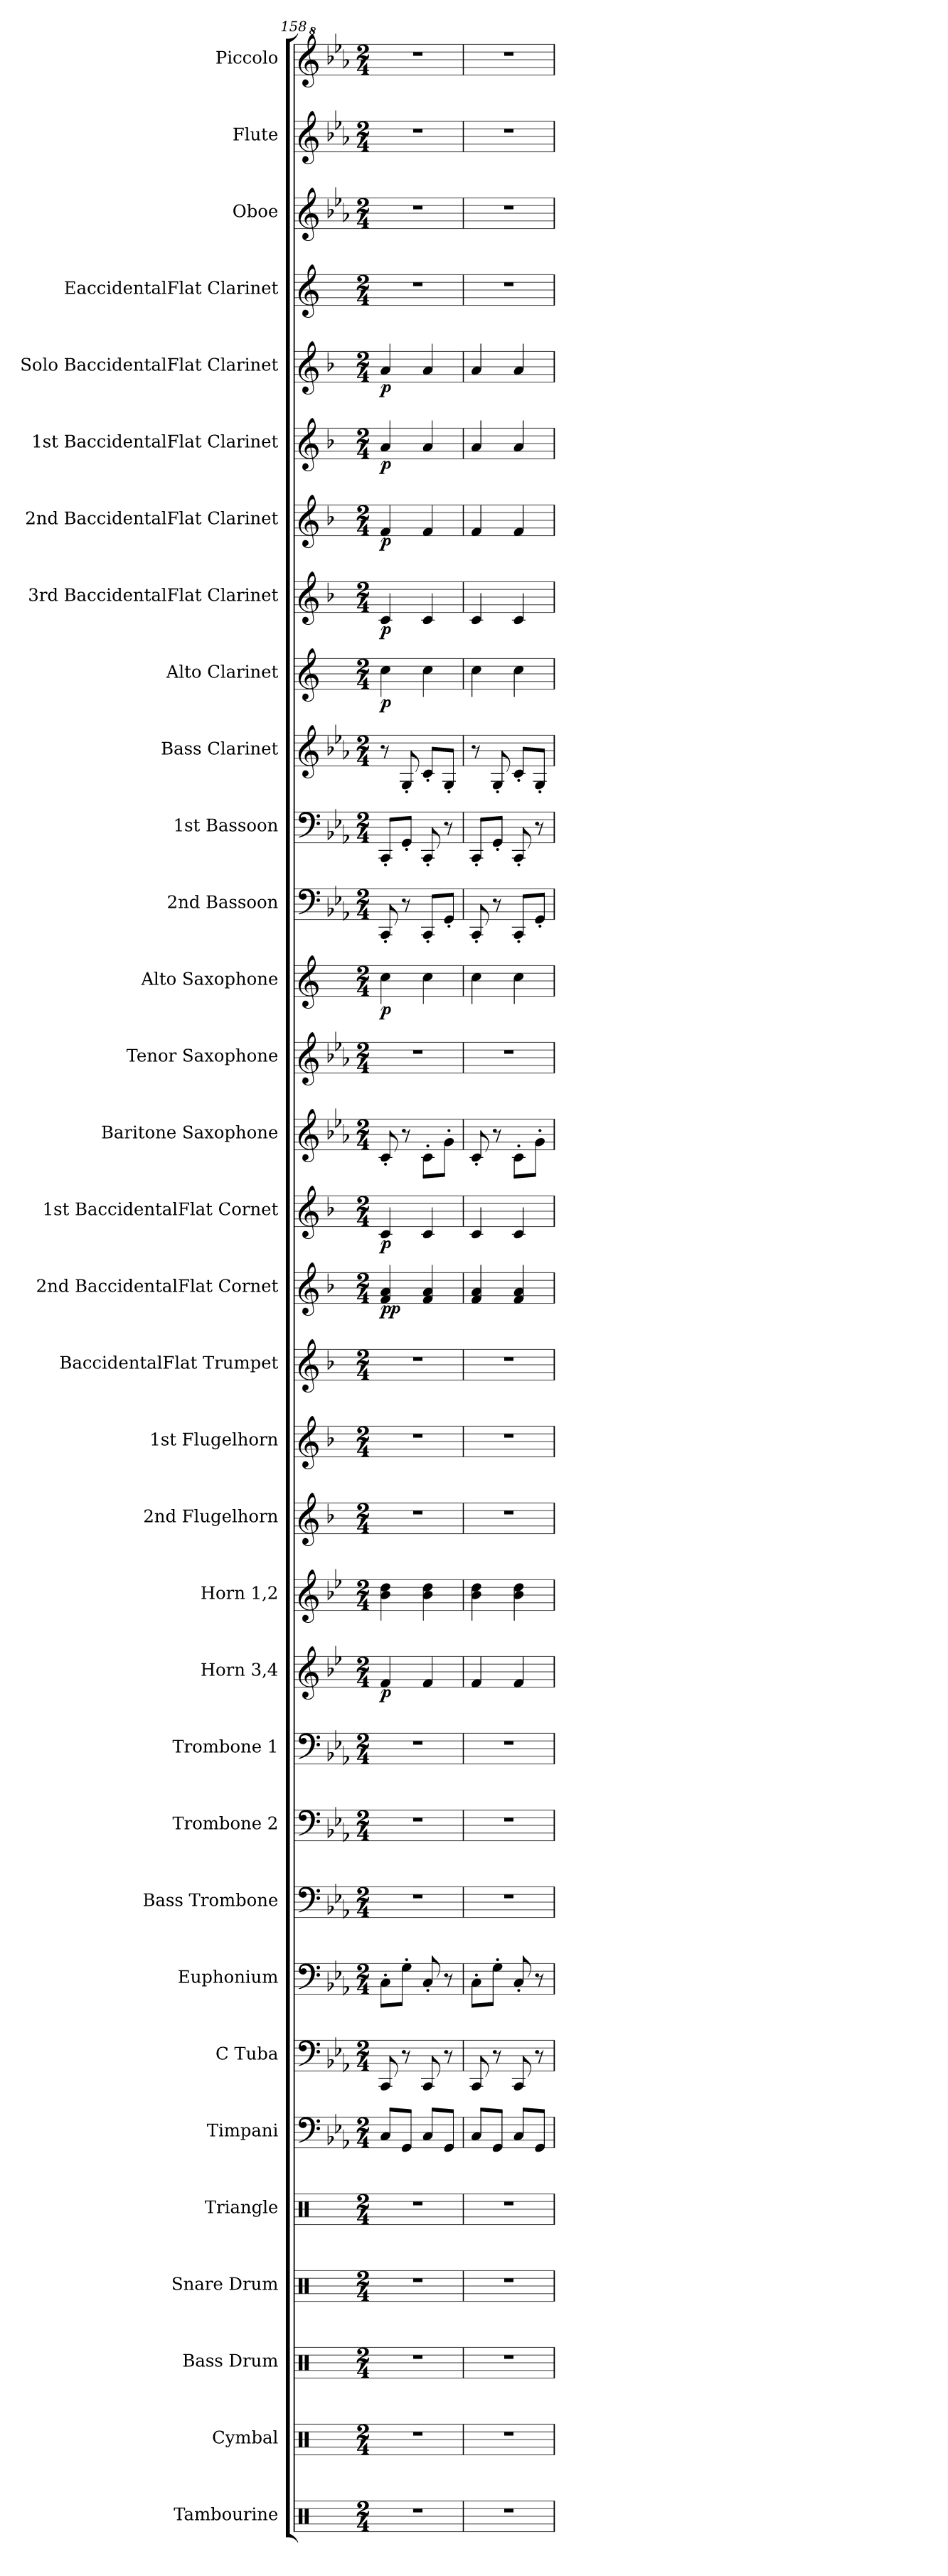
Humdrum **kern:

**kern	**kern	**kern	**kern	**kern	**kern	**kern	**kern	**kern	**kern	**kern	**kern	**dynam	**kern	**kern	**kern	**kern	**kern	**dynam	**kern	**dynam	**kern	**kern	**kern	**dynam	**kern	**kern	**kern	**kern	**dynam	**kern	**dynam	**kern	**dynam	**kern	**dynam	**kern	**dynam	**kern	**kern	**kern	**kern
*part33	*part32	*part31	*part30	*part29	*part28	*part27	*part26	*part25	*part24	*part23	*part22	*part22	*part21	*part20	*part19	*part18	*part17	*part17	*part16	*part16	*part15	*part14	*part13	*part13	*part12	*part11	*part10	*part9	*part9	*part8	*part8	*part7	*part7	*part6	*part6	*part5	*part5	*part4	*part3	*part2	*part1
*staff33	*staff32	*staff31	*staff30	*staff29	*staff28	*staff27	*staff26	*staff25	*staff24	*staff23	*staff22	*staff22	*staff21	*staff20	*staff19	*staff18	*staff17	*staff17	*staff16	*staff16	*staff15	*staff14	*staff13	*staff13	*staff12	*staff11	*staff10	*staff9	*staff9	*staff8	*staff8	*staff7	*staff7	*staff6	*staff6	*staff5	*staff5	*staff4	*staff3	*staff2	*staff1
*I"Tambourine	*I"Cymbal	*I"Bass Drum	*I"Snare Drum	*I"Triangle	*I"Timpani	*I"C Tuba	*I"Euphonium	*I"Bass Trombone	*I"Trombone 2	*I"Trombone 1	*I"Horn 3,4	*	*I"Horn 1,2	*I"2nd Flugelhorn	*I"1st Flugelhorn	*I"BaccidentalFlat Trumpet	*I"2nd BaccidentalFlat Cornet	*	*I"1st BaccidentalFlat Cornet	*	*I"Baritone Saxophone	*I"Tenor Saxophone	*I"Alto Saxophone	*	*I"2nd Bassoon	*I"1st Bassoon	*I"Bass Clarinet	*I"Alto Clarinet	*	*I"3rd BaccidentalFlat Clarinet	*	*I"2nd BaccidentalFlat Clarinet	*	*I"1st BaccidentalFlat Clarinet	*	*I"Solo BaccidentalFlat Clarinet	*	*I"EaccidentalFlat Clarinet	*I"Oboe	*I"Flute	*I"Piccolo
*I'Tamb.	*I'Cym.	*I'B. Dr.	*I'Sn. Dr.	*I'Trgl.	*I'Timp.	*I'C Tu.	*I'Eu.	*I'B. Trb.	*I'Trb. 2	*I'Trb. 1	*I'Hn. 3,4	*	*I'Hn. 1,2	*I'2nd Flghn.	*I'1st Flghn.	*I'BaccidentalFlat Tpt.	*I'2nd BaccidentalFlat Cnt.	*	*I'1st BaccidentalFlat Cnt.	*	*I'Bar. Sax.	*I'T. Sax.	*I'A. Sax.	*	*I'2nd Bsn.	*I'1st Bsn.	*I'B. Cl.	*I'A. Cl.	*	*I'3rd BaccidentalFlat Cl.	*	*I'2nd BaccidentalFlat Cl.	*	*I'1st BaccidentalFlat Cl.	*	*I'Solo BaccidentalFlat Cl.	*	*I'EaccidentalFlat Cl.	*I'Ob.	*I'Fl.	*I'Picc.
*clefX	*clefX	*clefX	*clefX	*clefX	*clefF4	*clefF4	*clefF4	*clefF4	*clefF4	*clefF4	*clefG2	*	*clefG2	*clefG2	*clefG2	*clefG2	*clefG2	*	*clefG2	*	*clefG2	*clefG2	*clefG2	*	*clefF4	*clefF4	*clefG2	*clefG2	*	*clefG2	*	*clefG2	*	*clefG2	*	*clefG2	*	*clefG2	*clefG2	*clefG2	*clefG^2
*	*	*	*	*	*	*	*	*	*	*	*ITrd4c7	*	*ITrd4c7	*ITrd1c2	*ITrd1c2	*ITrd1c2	*ITrd1c2	*	*ITrd1c2	*	*ITrd12c21	*ITrd8c14	*ITrd5c9	*	*	*	*ITrd8c14	*ITrd5c9	*	*ITrd1c2	*	*ITrd1c2	*	*ITrd1c2	*	*ITrd1c2	*	*ITrd-2c-3	*	*	*ITrd-7c-12
*k[]	*k[]	*k[]	*k[]	*k[]	*k[b-e-a-]	*k[b-e-a-]	*k[b-e-a-]	*k[b-e-a-]	*k[b-e-a-]	*k[b-e-a-]	*k[b-e-a-]	*	*k[b-e-a-]	*k[b-e-a-]	*k[b-e-a-]	*k[b-e-a-]	*k[b-e-a-]	*	*k[b-e-a-]	*	*k[b-e-a-]	*k[b-e-a-]	*k[b-e-a-]	*	*k[b-e-a-]	*k[b-e-a-]	*k[b-e-a-]	*k[b-e-a-]	*	*k[b-e-a-]	*	*k[b-e-a-]	*	*k[b-e-a-]	*	*k[b-e-a-]	*	*k[b-e-a-]	*k[b-e-a-]	*k[b-e-a-]	*k[b-e-a-]
*M2/4	*M2/4	*M2/4	*M2/4	*M2/4	*M2/4	*M2/4	*M2/4	*M2/4	*M2/4	*M2/4	*M2/4	*	*M2/4	*M2/4	*M2/4	*M2/4	*M2/4	*	*M2/4	*	*M2/4	*M2/4	*M2/4	*	*M2/4	*M2/4	*M2/4	*M2/4	*	*M2/4	*	*M2/4	*	*M2/4	*	*M2/4	*	*M2/4	*M2/4	*M2/4	*M2/4
=158	=158	=158	=158	=158	=158	=158	=158	=158	=158	=158	=158	=158	=158	=158	=158	=158	=158	=158	=158	=158	=158	=158	=158	=158	=158	=158	=158	=158	=158	=158	=158	=158	=158	=158	=158	=158	=158	=158	=158	=158	=158
!	!	!	!	!	!	!	!	!	!	!	!	!LO:DY:b	!	!	!	!	!	!LO:DY:b	!	!LO:DY:b	!	!	!	!LO:DY:b	!	!	!	!	!LO:DY:b	!	!LO:DY:b	!	!LO:DY:b	!	!LO:DY:b	!	!LO:DY:b	!	!	!	!
2r	2r	2r	2r	2r	8C/L	8CC/	8C'\L	2r	2r	2r	4B-/	p	4e-\ 4g\	2r	2r	2r	4e-/ 4g/	pp	4B-/	p	8C'/	2r	4e-\	p	8CC'/	8CC'/L	8r	4e-\	p	4B-/	p	4e-/	p	4g/	p	4g/	p	2r	2r	2r	2r
.	.	.	.	.	8GG/J	8r	8G'\J	.	.	.	.	.	.	.	.	.	.	.	.	.	8r	.	.	.	8r	8GG'/J	8GG'/	.	.	.	.	.	.	.	.	.	.	.	.	.	.
.	.	.	.	.	8C/L	8CC/	8C'/	.	.	.	4B-/	.	4e-\ 4g\	.	.	.	4e-/ 4g/	.	4B-/	.	8C'\L	.	4e-\	.	8CC'/L	8CC'/	8C'/L	4e-\	.	4B-/	.	4e-/	.	4g/	.	4g/	.	.	.	.	.
.	.	.	.	.	8GG/J	8r	8r	.	.	.	.	.	.	.	.	.	.	.	.	.	8G'\J	.	.	.	8GG'/J	8r	8GG'/J	.	.	.	.	.	.	.	.	.	.	.	.	.	.
=159	=159	=159	=159	=159	=159	=159	=159	=159	=159	=159	=159	=159	=159	=159	=159	=159	=159	=159	=159	=159	=159	=159	=159	=159	=159	=159	=159	=159	=159	=159	=159	=159	=159	=159	=159	=159	=159	=159	=159	=159	=159
2r	2r	2r	2r	2r	8C/L	8CC/	8C'\L	2r	2r	2r	4B-/	.	4e-\ 4g\	2r	2r	2r	4e-/ 4g/	.	4B-/	.	8C'/	2r	4e-\	.	8CC'/	8CC'/L	8r	4e-\	.	4B-/	.	4e-/	.	4g/	.	4g/	.	2r	2r	2r	2r
.	.	.	.	.	8GG/J	8r	8G'\J	.	.	.	.	.	.	.	.	.	.	.	.	.	8r	.	.	.	8r	8GG'/J	8GG'/	.	.	.	.	.	.	.	.	.	.	.	.	.	.
.	.	.	.	.	8C/L	8CC/	8C'/	.	.	.	4B-/	.	4e-\ 4g\	.	.	.	4e-/ 4g/	.	4B-/	.	8C'\L	.	4e-\	.	8CC'/L	8CC'/	8C'/L	4e-\	.	4B-/	.	4e-/	.	4g/	.	4g/	.	.	.	.	.
.	.	.	.	.	8GG/J	8r	8r	.	.	.	.	.	.	.	.	.	.	.	.	.	8G'\J	.	.	.	8GG'/J	8r	8GG'/J	.	.	.	.	.	.	.	.	.	.	.	.	.	.
=	=	=	=	=	=	=	=	=	=	=	=	=	=	=	=	=	=	=	=	=	=	=	=	=	=	=	=	=	=	=	=	=	=	=	=	=	=	=	=	=	=
*-	*-	*-	*-	*-	*-	*-	*-	*-	*-	*-	*-	*-	*-	*-	*-	*-	*-	*-	*-	*-	*-	*-	*-	*-	*-	*-	*-	*-	*-	*-	*-	*-	*-	*-	*-	*-	*-	*-	*-	*-	*-
